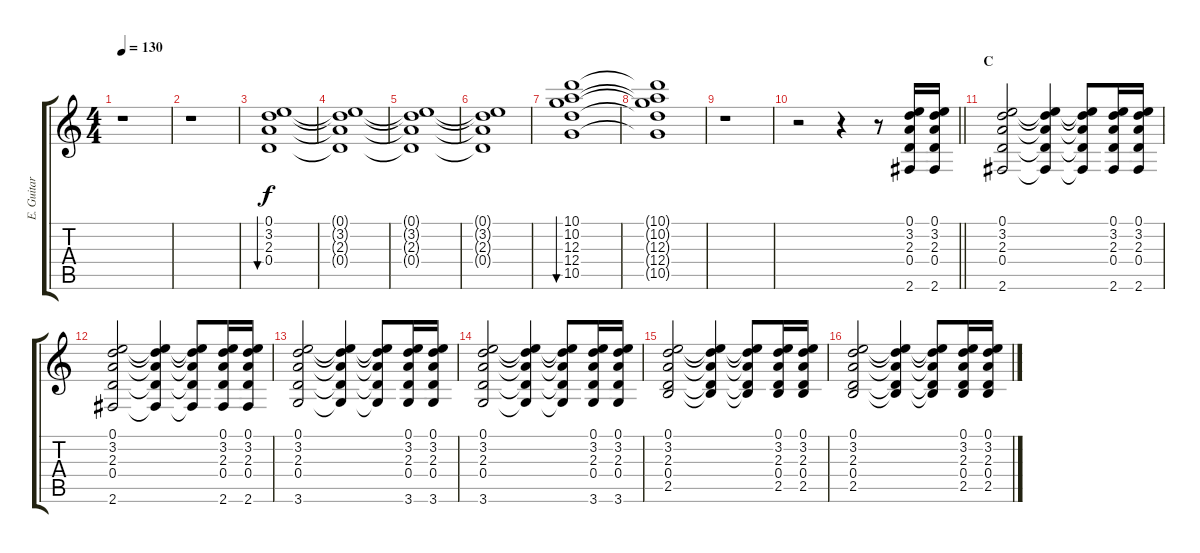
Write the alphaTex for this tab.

\track ("E. Guitar I" "E. Guitar ") {instrument distortionguitar}
\staff {score tabs}
\tuning (E4 B3 G3 D3 A2 E2) {hide}
\ts (4 4)
\tempo 130
\clef g2
\ks c
r.1{dy f} |
r.1 |
(0.1 3.2 2.3 0.4).1{bu 240} |
(0.1{t} 3.2{t} 2.3{t} 0.4{t}).1 |
(0.1{t} 3.2{t} 2.3{t} 0.4{t}).1 |
(0.1{t} 3.2{t} 2.3{t} 0.4{t}).1 |
(10.1 10.2 12.3 12.4 10.5).1{bu 240} |
(10.1{t} 10.2{t} 12.3{t} 12.4{t} 10.5{t}).1 |
r.1 |
\barLineRight lightlight
r.2 r.4 r.8 (0.1 3.2 2.3 0.4 2.6).16 (0.1 3.2 2.3 0.4 2.6).16 |
\section ("" "C")
(0.1 3.2 2.3 0.4 2.6).2 (0.1{t} 3.2{t} 2.3{t} 0.4{t} 2.6{t}).4 (0.1{t} 3.2{t} 2.3{t} 0.4{t} 2.6{t}).8 (0.1 3.2 2.3 0.4 2.6).16 (0.1 3.2 2.3 0.4 2.6).16 |
(0.1 3.2 2.3 0.4 2.6).2 (0.1{t} 3.2{t} 2.3{t} 0.4{t} 2.6{t}).4 (0.1{t} 3.2{t} 2.3{t} 0.4{t} 2.6{t}).8 (0.1 3.2 2.3 0.4 2.6).16 (0.1 3.2 2.3 0.4 2.6).16 |
(0.1 3.2 2.3 0.4 3.6).2 (0.1{t} 3.2{t} 2.3{t} 0.4{t} 3.6{t}).4 (0.1{t} 3.2{t} 2.3{t} 0.4{t} 3.6{t}).8 (0.1 3.2 2.3 0.4 3.6).16 (0.1 3.2 2.3 0.4 3.6).16 |
(0.1 3.2 2.3 0.4 3.6).2 (0.1{t} 3.2{t} 2.3{t} 0.4{t} 3.6{t}).4 (0.1{t} 3.2{t} 2.3{t} 0.4{t} 3.6{t}).8 (0.1 3.2 2.3 0.4 3.6).16 (0.1 3.2 2.3 0.4 3.6).16 |
(0.1 3.2 2.3 0.4 2.5).2 (0.1{t} 3.2{t} 2.3{t} 0.4{t} 2.5{t}).4 (0.1{t} 3.2{t} 2.3{t} 0.4{t} 2.5{t}).8 (0.1 3.2 2.3 0.4 2.5).16 (0.1 3.2 2.3 0.4 2.5).16 |
(0.1 3.2 2.3 0.4 2.5).2 (0.1{t} 3.2{t} 2.3{t} 0.4{t} 2.5{t}).4 (0.1{t} 3.2{t} 2.3{t} 0.4{t} 2.5{t}).8 (0.1 3.2 2.3 0.4 2.5).16 (0.1 3.2 2.3 0.4 2.5).16
